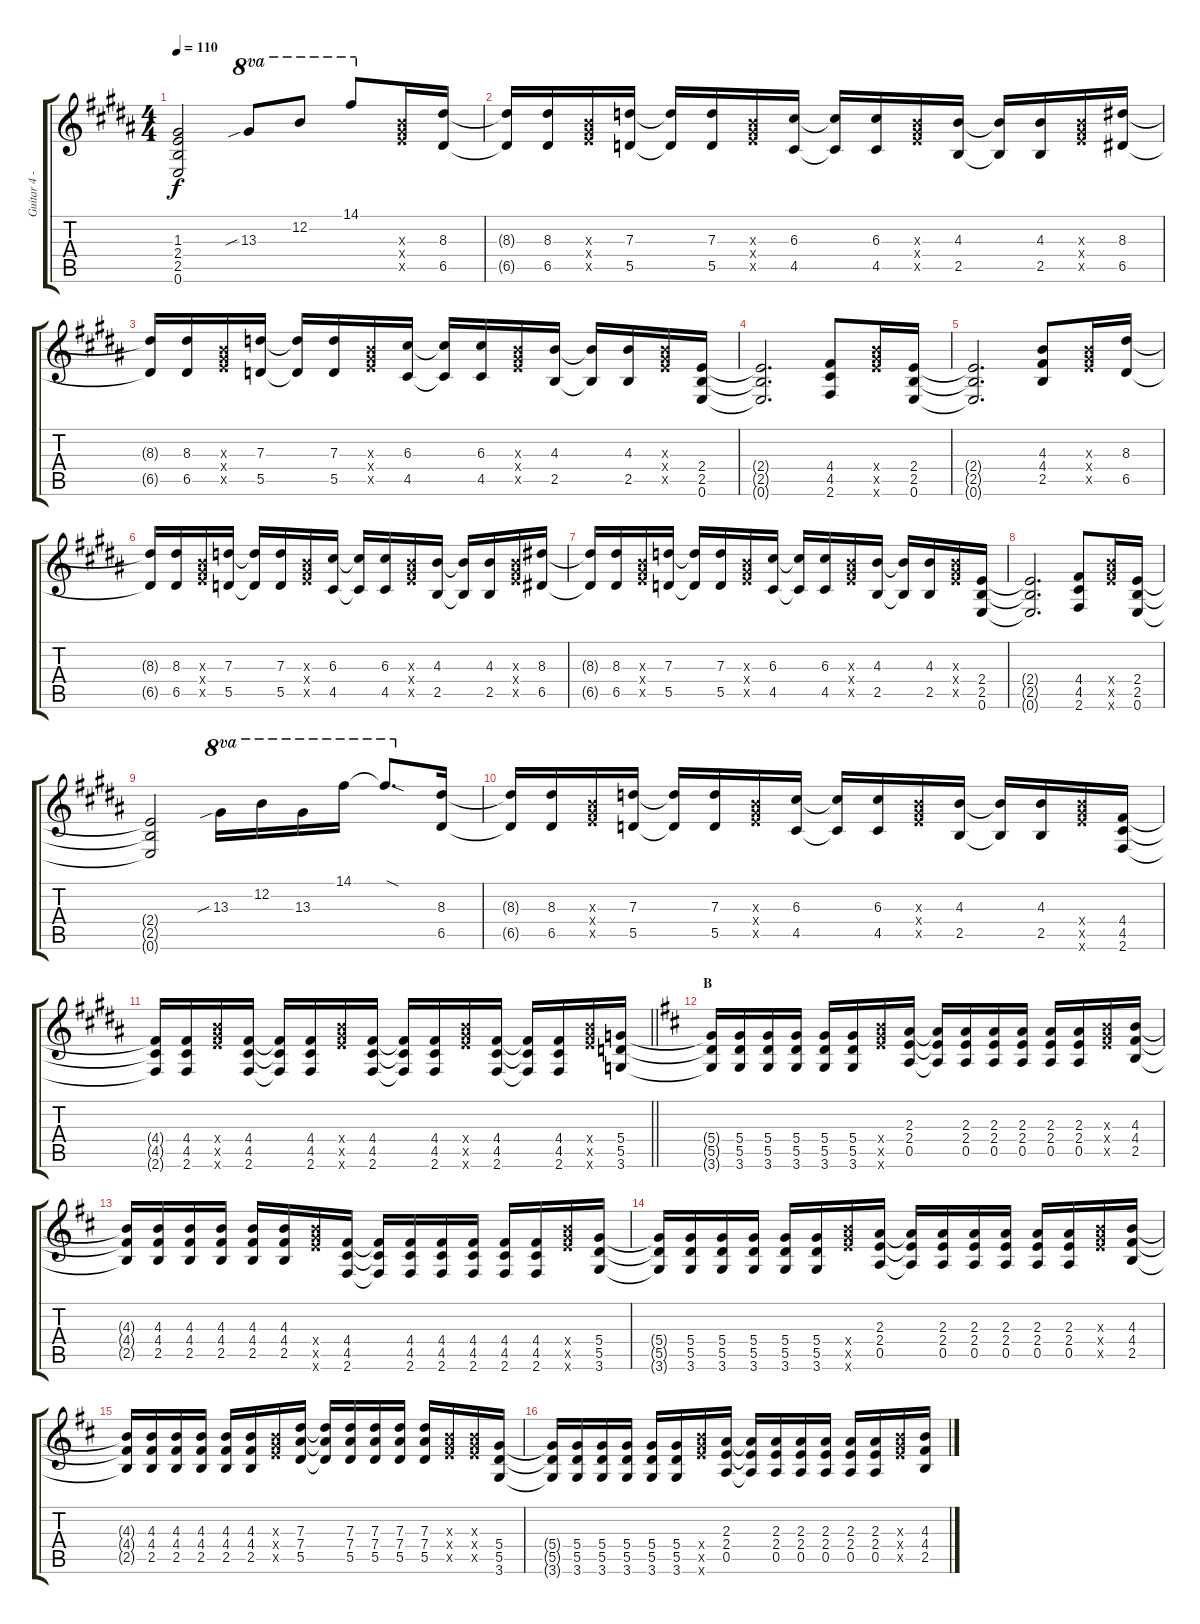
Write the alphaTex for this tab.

\track ("Guitar 4 - Aoi" "Guitar 4 -") {instrument distortionguitar}
\staff {score tabs}
\tuning (E4 B3 G3 D3 A2 E2) {hide}
\ts (4 4)
\tempo 110
\clef g2
\ks b
(1.3{t} 2.4{t} 2.5{t} 0.6{t}).2{dy f} 13.3{sib}.8{ot 8va} 12.2.8{ot 8va} 14.1.8{ot 8va} (4.3{x} 6.4{x} 7.5{x}).16 (8.3 6.5).16 |
(8.3{t} 6.5{t}).16 (8.3 6.5).16 (4.3{x} 6.4{x} 7.5{x}).16 (7.3 5.5).16 (7.3{t} 5.5{t}).16 (7.3 5.5).16 (4.3{x} 6.4{x} 7.5{x}).16 (6.3 4.5).16 (6.3{t} 4.5{t}).16 (6.3 4.5).16 (4.3{x} 6.4{x} 7.5{x}).16 (4.3 2.5).16 (4.3{t} 2.5{t}).16 (4.3 2.5).16 (4.3{x} 6.4{x} 7.5{x}).16 (8.3 6.5).16 |
(8.3{t} 6.5{t}).16 (8.3 6.5).16 (4.3{x} 6.4{x} 7.5{x}).16 (7.3 5.5).16 (7.3{t} 5.5{t}).16 (7.3 5.5).16 (4.3{x} 6.4{x} 7.5{x}).16 (6.3 4.5).16 (6.3{t} 4.5{t}).16 (6.3 4.5).16 (4.3{x} 6.4{x} 7.5{x}).16 (4.3 2.5).16 (4.3{t} 2.5{t}).16 (4.3 2.5).16 (4.3{x} 6.4{x} 7.5{x}).16 (2.4 2.5 0.6).16 |
(2.4{t} 2.5{t} 0.6{t}).2{d} (4.4 4.5 2.6).8 (9.4{x} 11.5{x} 12.6{x}).16 (2.4 2.5 0.6).16 |
(2.4{t} 2.5{t} 0.6{t}).2{d} (4.3 4.4 2.5).8 (4.3{x} 6.4{x} 7.5{x}).16 (8.3 6.5).16 |
(8.3{t} 6.5{t}).16 (8.3 6.5).16 (4.3{x} 6.4{x} 7.5{x}).16 (7.3 5.5).16 (7.3{t} 5.5{t}).16 (7.3 5.5).16 (4.3{x} 6.4{x} 7.5{x}).16 (6.3 4.5).16 (6.3{t} 4.5{t}).16 (6.3 4.5).16 (4.3{x} 6.4{x} 7.5{x}).16 (4.3 2.5).16 (4.3{t} 2.5{t}).16 (4.3 2.5).16 (4.3{x} 6.4{x} 7.5{x}).16 (8.3 6.5).16 |
(8.3{t} 6.5{t}).16 (8.3 6.5).16 (4.3{x} 6.4{x} 7.5{x}).16 (7.3 5.5).16 (7.3{t} 5.5{t}).16 (7.3 5.5).16 (4.3{x} 6.4{x} 7.5{x}).16 (6.3 4.5).16 (6.3{t} 4.5{t}).16 (6.3 4.5).16 (4.3{x} 6.4{x} 7.5{x}).16 (4.3 2.5).16 (4.3{t} 2.5{t}).16 (4.3 2.5).16 (4.3{x} 6.4{x} 7.5{x}).16 (2.4 2.5 0.6).16 |
(2.4{t} 2.5{t} 0.6{t}).2{d} (4.4 4.5 2.6).8 (9.4{x} 11.5{x} 12.6{x}).16 (2.4 2.5 0.6).16 |
(2.4{t} 2.5{t} 0.6{t}).2 13.3{sib}.16{ot 8va} 12.2.16{ot 8va} 13.3.16{ot 8va} 14.1.16{ot 8va} 14.1{sod t}.8{d ot 8va} (8.3 6.5).16 |
(8.3{t} 6.5{t}).16 (8.3 6.5).16 (4.3{x} 6.4{x} 7.5{x}).16 (7.3 5.5).16 (7.3{t} 5.5{t}).16 (7.3 5.5).16 (4.3{x} 6.4{x} 7.5{x}).16 (6.3 4.5).16 (6.3{t} 4.5{t}).16 (6.3 4.5).16 (4.3{x} 6.4{x} 7.5{x}).16 (4.3 2.5).16 (4.3{t} 2.5{t}).16 (4.3 2.5).16 (9.4{x} 11.5{x} 12.6{x}).16 (4.4 4.5 2.6).16 |
\barLineRight lightlight
(4.4{t} 4.5{t} 2.6{t}).16 (4.4 4.5 2.6).16 (9.4{x} 11.5{x} 12.6{x}).16 (4.4 4.5 2.6).16 (4.4{t} 4.5{t} 2.6{t}).16 (4.4 4.5 2.6).16 (9.4{x} 11.5{x} 12.6{x}).16 (4.4 4.5 2.6).16 (4.4{t} 4.5{t} 2.6{t}).16 (4.4 4.5 2.6).16 (9.4{x} 11.5{x} 12.6{x}).16 (4.4 4.5 2.6).16 (4.4{t} 4.5{t} 2.6{t}).16 (4.4 4.5 2.6).16 (9.4{x} 11.5{x} 12.6{x}).16 (5.4 5.5 3.6).16 |
\section ("" "B")
\ks d
(5.4{t} 5.5{t} 3.6{t}).16 (5.4 5.5 3.6).16 (5.4 5.5 3.6).16 (5.4 5.5 3.6).16 (5.4 5.5 3.6).16 (5.4 5.5 3.6).16 (9.4{x} 10.5{x} 12.6{x}).16 (2.3 2.4 0.5).16 (2.3{t} 2.4{t} 0.5{t}).16 (2.3 2.4 0.5).16 (2.3 2.4 0.5).16 (2.3 2.4 0.5).16 (2.3 2.4 0.5).16 (2.3 2.4 0.5).16 (4.3{x} 5.4{x} 7.5{x}).16 (4.3 4.4 2.5).16 |
(4.3{t} 4.4{t} 2.5{t}).16 (4.3 4.4 2.5).16 (4.3 4.4 2.5).16 (4.3 4.4 2.5).16 (4.3 4.4 2.5).16 (4.3 4.4 2.5).16 (9.4{x} 10.5{x} 12.6{x}).16 (4.4 4.5 2.6).16 (4.4{t} 4.5{t} 2.6{t}).16 (4.4 4.5 2.6).16 (4.4 4.5 2.6).16 (4.4 4.5 2.6).16 (4.4 4.5 2.6).16 (4.4 4.5 2.6).16 (9.4{x} 10.5{x} 12.6{x}).16 (5.4 5.5 3.6).16 |
(5.4{t} 5.5{t} 3.6{t}).16 (5.4 5.5 3.6).16 (5.4 5.5 3.6).16 (5.4 5.5 3.6).16 (5.4 5.5 3.6).16 (5.4 5.5 3.6).16 (9.4{x} 10.5{x} 12.6{x}).16 (2.3 2.4 0.5).16 (2.3{t} 2.4{t} 0.5{t}).16 (2.3 2.4 0.5).16 (2.3 2.4 0.5).16 (2.3 2.4 0.5).16 (2.3 2.4 0.5).16 (2.3 2.4 0.5).16 (4.3{x} 5.4{x} 7.5{x}).16 (4.3 4.4 2.5).16 |
(4.3{t} 4.4{t} 2.5{t}).16 (4.3 4.4 2.5).16 (4.3 4.4 2.5).16 (4.3 4.4 2.5).16 (4.3 4.4 2.5).16 (4.3 4.4 2.5).16 (4.3{x} 5.4{x} 7.5{x}).16 (7.3 7.4 5.5).16 (7.3{t} 7.4{t} 5.5{t}).16 (7.3 7.4 5.5).16 (7.3 7.4 5.5).16 (7.3 7.4 5.5).16 (7.3 7.4 5.5).16 (4.3{x} 5.4{x} 7.5{x}).16 (4.3{x} 5.4{x} 7.5{x}).16 (5.4 5.5 3.6).16 |
(5.4{t} 5.5{t} 3.6{t}).16 (5.4 5.5 3.6).16 (5.4 5.5 3.6).16 (5.4 5.5 3.6).16 (5.4 5.5 3.6).16 (5.4 5.5 3.6).16 (9.4{x} 10.5{x} 12.6{x}).16 (2.3 2.4 0.5).16 (2.3{t} 2.4{t} 0.5{t}).16 (2.3 2.4 0.5).16 (2.3 2.4 0.5).16 (2.3 2.4 0.5).16 (2.3 2.4 0.5).16 (2.3 2.4 0.5).16 (4.3{x} 5.4{x} 7.5{x}).16 (4.3 4.4 2.5).16
